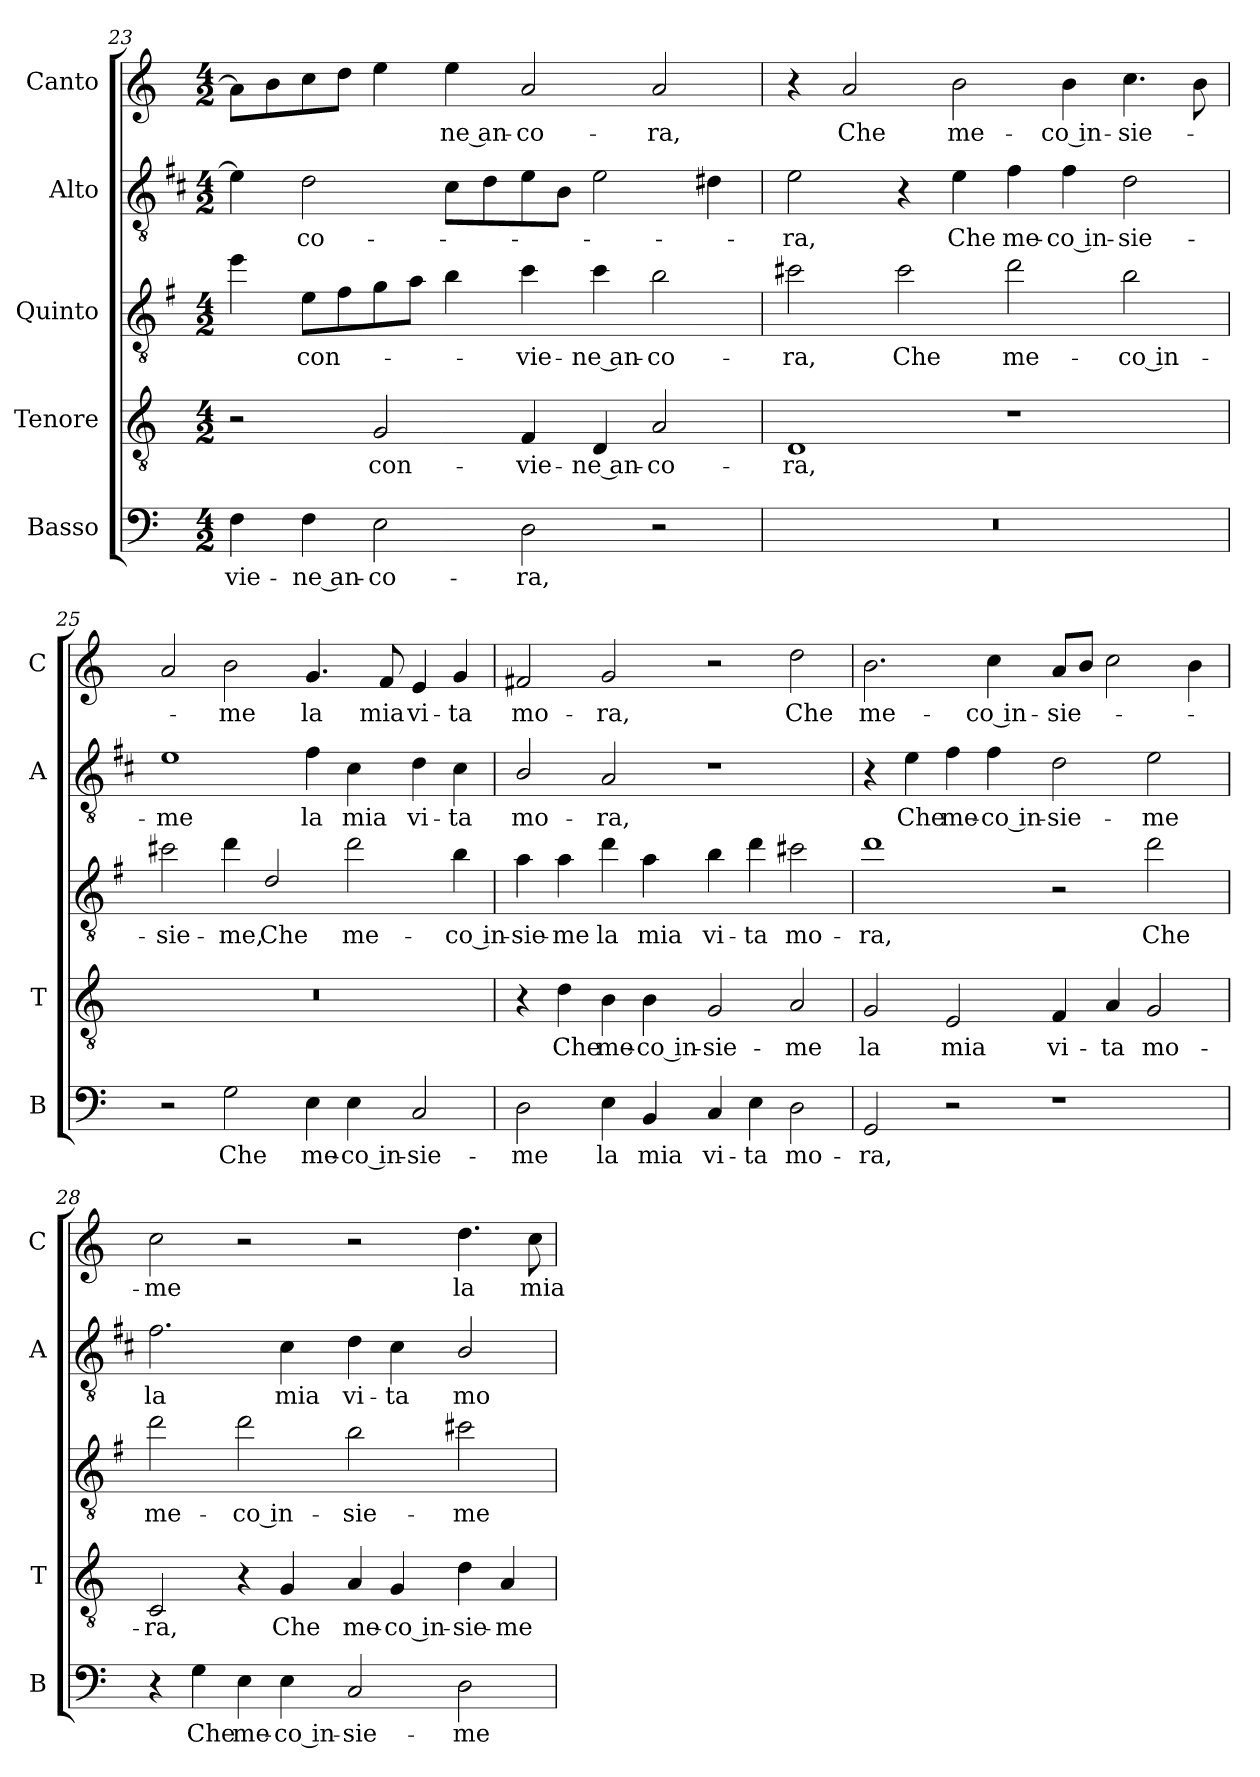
**kern	**text	**kern	**text	**kern	**text	**kern	**text	**kern	**text
*part5	*part5	*part4	*part4	*part3	*part3	*part2	*part2	*part1	*part1
*staff5	*staff5	*staff4	*staff4	*staff3	*staff3	*staff2	*staff2	*staff1	*staff1
*I"Basso	*	*I"Tenore	*	*I"Quinto	*	*I"Alto	*	*I"Canto	*
*I'B	*	*I'T	*	*	*	*I'A	*	*I'C	*
*clefF4	*	*clefGv2	*	*clefGv2	*	*clefGv2	*	*clefG2	*
*	*	*	*	*ITrd4c7	*	*ITrd1c2	*	*	*
*k[]	*	*k[]	*	*k[]	*	*k[]	*	*k[]	*
*C:	*	*C:	*	*C:	*	*C:	*	*C:	*
*M4/2	*	*M4/2	*	*M4/2	*	*M4/2	*	*M4/2	*
=23	=23	=23	=23	=23	=23	=23	=23	=23	=23
!	!LO:LY:b	!	!	!	!	!	!	!	!
4F\	-vie-	2r	.	4a\	.	4d\]	.	8a\L]	.
.	.	.	.	.	.	.	.	8b\	.
!	!LO:LY:b	!	!	!	!LO:LY:b	!	!LO:LY:b	!	!
4F\	-ne an-	.	.	8A\L	con-	2c\	-co-	8cc\	.
.	.	.	.	8B\	.	.	.	8dd\J	.
!	!LO:LY:b	!	!LO:LY:b	!	!	!	!	!	!
2E\	-co-	2G/	con-	8c\	.	.	.	4ee\	.
.	.	.	.	8d\J	.	.	.	.	.
!	!	!	!	!	!	!	!	!	!LO:LY:b
.	.	.	.	4e\	.	8B\L	.	4ee\	-ne an-
.	.	.	.	.	.	8c\	.	.	.
!	!LO:LY:b	!	!LO:LY:b	!	!LO:LY:b	!	!	!	!LO:LY:b
2D\	-ra,	4F/	-vie-	4f\	-vie-	8d\	.	2a/	-co-
.	.	.	.	.	.	8A\J	.	.	.
!	!	!	!LO:LY:b	!	!LO:LY:b	!	!	!	!
.	.	4D/	-ne an-	4f\	-ne an-	2d\	.	.	.
!	!	!	!LO:LY:b	!	!LO:LY:b	!	!	!	!LO:LY:b
2r	.	2A/	-co-	2e\	-co-	.	.	2a/	-ra,
.	.	.	.	.	.	4c#X\	.	.	.
=24	=24	=24	=24	=24	=24	=24	=24	=24	=24
!	!	!	!LO:LY:b	!	!LO:LY:b	!	!LO:LY:b	!	!
0r	.	1D	-ra,	2f#X\	-ra,	2d\	-ra,	4r	.
!	!	!	!	!	!	!	!	!	!LO:LY:b
.	.	.	.	.	.	.	.	2a/	Che
!	!	!	!	!	!LO:LY:b	!	!	!	!
.	.	.	.	2f#\	Che	4r	.	.	.
!	!	!	!	!	!	!	!LO:LY:b	!	!LO:LY:b
.	.	.	.	.	.	4d\	Che	2b\	me-
!	!	!	!	!	!LO:LY:b	!	!LO:LY:b	!	!
.	.	1r	.	2g\	me-	4e\	me-	.	.
!	!	!	!	!	!	!	!LO:LY:b	!	!LO:LY:b
.	.	.	.	.	.	4e\	-co in-	4b\	-co in-
!	!	!	!	!	!LO:LY:b	!	!LO:LY:b	!	!LO:LY:b
.	.	.	.	2e\	-co in-	2c\	-sie-	4.cc\	-sie-
.	.	.	.	.	.	.	.	8b\	.
!!LO:LB:g=z
=25	=25	=25	=25	=25	=25	=25	=25	=25	=25
!	!	!	!	!	!LO:LY:b	!	!LO:LY:b	!	!
2r	.	0r	.	2f#X\	-sie-	1d	-me	2a/	.
!	!LO:LY:b	!	!	!	!LO:LY:b	!	!	!	!LO:LY:b
2G\	Che	.	.	4g\	-me,	.	.	2b\	-me
!	!	!	!	!	!LO:LY:b	!	!	!	!
.	.	.	.	2G/	Che	.	.	.	.
!	!LO:LY:b	!	!	!	!	!	!LO:LY:b	!	!LO:LY:b
4E\	me-	.	.	.	.	4e\	la	4.g/	la
!	!LO:LY:b	!	!	!	!LO:LY:b	!	!LO:LY:b	!	!
4E\	-co in-	.	.	2g\	me-	4B\	mia	.	.
!	!	!	!	!	!	!	!	!	!LO:LY:b
.	.	.	.	.	.	.	.	8f/	mia
!	!LO:LY:b	!	!	!	!	!	!LO:LY:b	!	!LO:LY:b
2C/	-sie-	.	.	.	.	4c\	vi-	4e/	vi-
!	!	!	!	!	!LO:LY:b	!	!LO:LY:b	!	!LO:LY:b
.	.	.	.	4e\	-co in-	4B\	-ta	4g/	-ta
=26	=26	=26	=26	=26	=26	=26	=26	=26	=26
!	!LO:LY:b	!	!	!	!LO:LY:b	!	!LO:LY:b	!	!LO:LY:b
2D\	-me	4r	.	4d\	-sie-	2A/	mo-	2f#X/	mo-
!	!	!	!LO:LY:b	!	!LO:LY:b	!	!	!	!
.	.	4d\	Che	4d\	-me	.	.	.	.
!	!LO:LY:b	!	!LO:LY:b	!	!LO:LY:b	!	!LO:LY:b	!	!LO:LY:b
4E\	la	4B\	me-	4g\	la	2G/	-ra,	2g/	-ra,
!	!LO:LY:b	!	!LO:LY:b	!	!LO:LY:b	!	!	!	!
4BB/	mia	4B\	-co in-	4d\	mia	.	.	.	.
!	!LO:LY:b	!	!LO:LY:b	!	!LO:LY:b	!	!	!	!
4C/	vi-	2G/	-sie-	4e\	vi-	1r	.	2r	.
!	!LO:LY:b	!	!	!	!LO:LY:b	!	!	!	!
4E\	-ta	.	.	4g\	-ta	.	.	.	.
!	!LO:LY:b	!	!LO:LY:b	!	!LO:LY:b	!	!	!	!LO:LY:b
2D\	mo-	2A/	-me	2f#X\	mo-	.	.	2dd\	Che
=27	=27	=27	=27	=27	=27	=27	=27	=27	=27
!	!LO:LY:b	!	!LO:LY:b	!	!LO:LY:b	!	!	!	!LO:LY:b
2GG/	-ra,	2G/	la	1g	-ra,	4r	.	2.b\	me-
!	!	!	!	!	!	!	!LO:LY:b	!	!
.	.	.	.	.	.	4d\	Che	.	.
!	!	!	!LO:LY:b	!	!	!	!LO:LY:b	!	!
2r	.	2E/	mia	.	.	4e\	me-	.	.
!	!	!	!	!	!	!	!LO:LY:b	!	!LO:LY:b
.	.	.	.	.	.	4e\	-co in-	4cc\	-co in-
!	!	!	!LO:LY:b	!	!	!	!LO:LY:b	!	!LO:LY:b
1r	.	4F/	vi-	2r	.	2c\	-sie-	8a/L	-sie-
.	.	.	.	.	.	.	.	8b/J	.
!	!	!	!LO:LY:b	!	!	!	!	!	!
.	.	4A/	-ta	.	.	.	.	2cc\	.
!	!	!	!LO:LY:b	!	!LO:LY:b	!	!LO:LY:b	!	!
.	.	2G/	mo-	2g\	Che	2d\	-me	.	.
.	.	.	.	.	.	.	.	4b\	.
!!LO:PB:g=z
=28	=28	=28	=28	=28	=28	=28	=28	=28	=28
!	!	!	!LO:LY:b	!	!LO:LY:b	!	!LO:LY:b	!	!LO:LY:b
4r	.	2C/	-ra,	2g\	me-	2.e\	la	2cc\	-me
!	!LO:LY:b	!	!	!	!	!	!	!	!
4G\	Che	.	.	.	.	.	.	.	.
!	!LO:LY:b	!	!	!	!LO:LY:b	!	!	!	!
4E\	me-	4r	.	2g\	-co in-	.	.	2r	.
!	!LO:LY:b	!	!LO:LY:b	!	!	!	!LO:LY:b	!	!
4E\	-co in-	4G/	Che	.	.	4B\	mia	.	.
!	!LO:LY:b	!	!LO:LY:b	!	!LO:LY:b	!	!LO:LY:b	!	!
2C/	-sie-	4A/	me-	2e\	-sie-	4c\	vi-	2r	.
!	!	!	!LO:LY:b	!	!	!	!LO:LY:b	!	!
.	.	4G/	-co in-	.	.	4B\	-ta	.	.
!	!LO:LY:b	!	!LO:LY:b	!	!LO:LY:b	!	!LO:LY:b	!	!LO:LY:b
2D\	-me	4d\	-sie-	2f#X\	-me	2A/	mo-	4.dd\	la
!	!	!	!LO:LY:b	!	!	!	!	!	!
.	.	4A/	-me	.	.	.	.	.	.
!	!	!	!	!	!	!	!	!	!LO:LY:b
.	.	.	.	.	.	.	.	8cc\	mia
=	=	=	=	=	=	=	=	=	=
*-	*-	*-	*-	*-	*-	*-	*-	*-	*-
